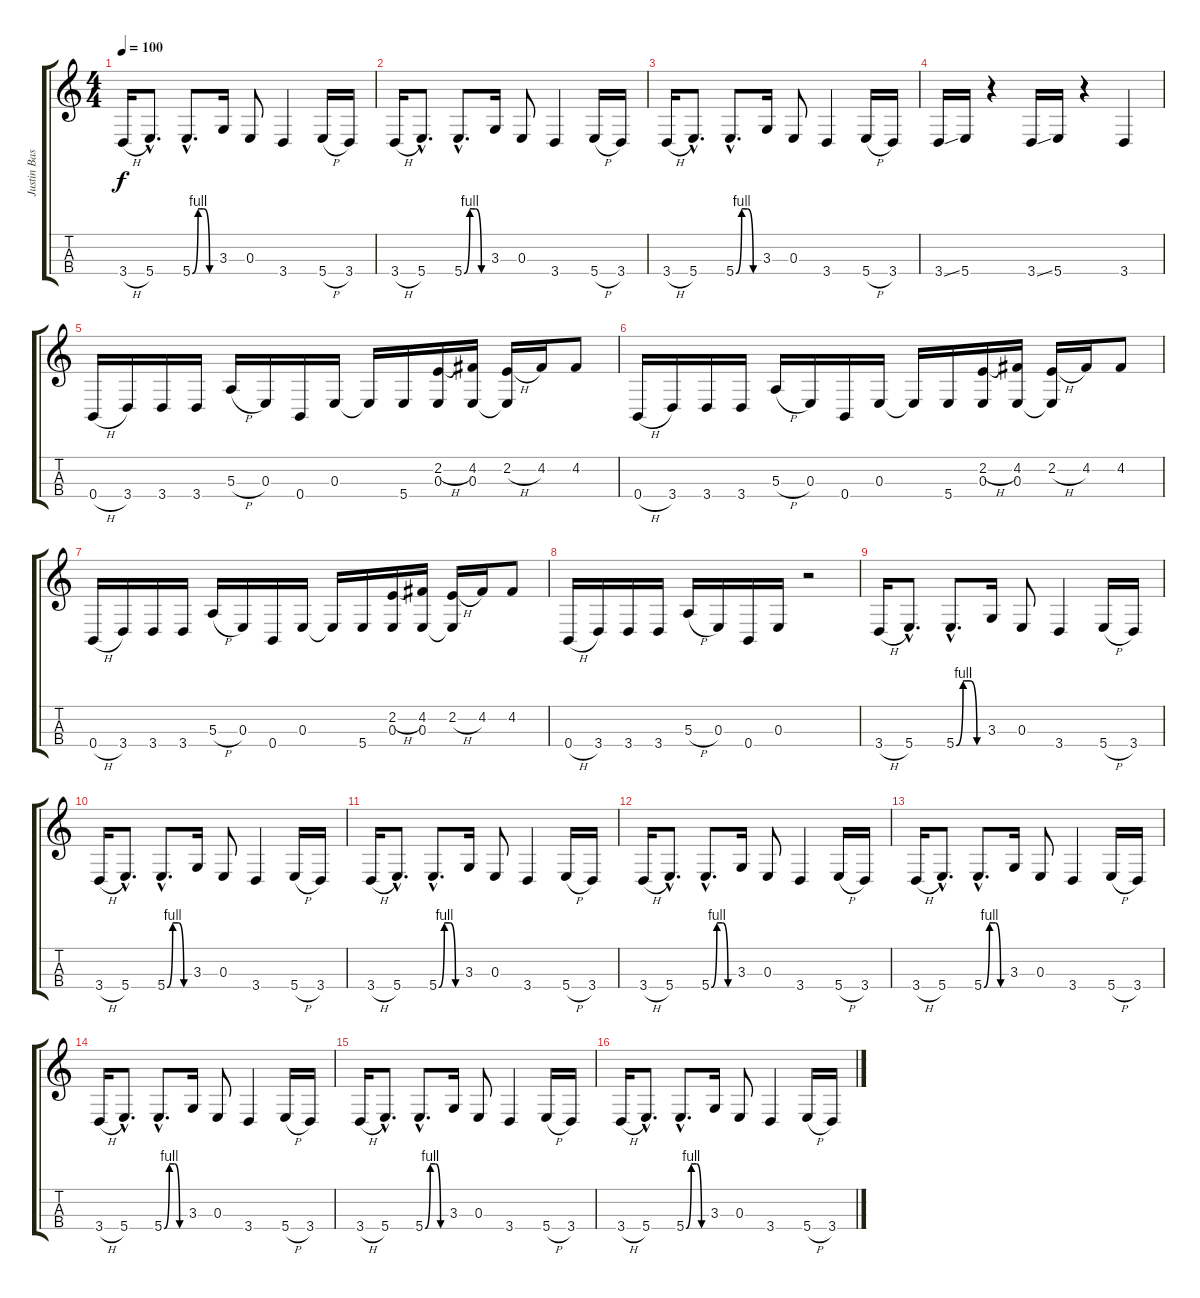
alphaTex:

\track ("Justin Bass" "Justin Bas") {instrument electricbassfinger}
\staff {score tabs}
\tuning (G3 D3 E2 B1) {hide}
\ts (4 4)
\tempo 100
\clef g2
\ks c
3.4{h}.16{dy f} 5.4{hac}.8{d} 5.4{be (custom 0 0 15 4 30 4 45 0 60 0) hac}.8{d} 3.3.16 0.3.8 3.4.4 5.4{h}.16 3.4.16 |
3.4{h}.16 5.4{hac}.8{d} 5.4{be (custom 0 0 15 4 30 4 45 0 60 0) hac}.8{d} 3.3.16 0.3.8 3.4.4 5.4{h}.16 3.4.16 |
3.4{h}.16 5.4{hac}.8{d} 5.4{be (custom 0 0 15 4 30 4 45 0 60 0) hac}.8{d} 3.3.16 0.3.8 3.4.4 5.4{h}.16 3.4.16 |
3.4{ss}.16 5.4.16 r.4 3.4{ss}.16 5.4.16 r.4 3.4.4 |
0.4{h}.16 3.4.16 3.4.16 3.4.16 5.3{h}.16 0.3.16 0.4.16 0.3.16 0.3{t}.16 5.4.16 (2.2{h} 0.3).16 (4.2 0.3).16 (2.2{h} 0.3{t}).16 4.2.16 4.2.8 |
0.4{h}.16 3.4.16 3.4.16 3.4.16 5.3{h}.16 0.3.16 0.4.16 0.3.16 0.3{t}.16 5.4.16 (2.2{h} 0.3).16 (4.2 0.3).16 (2.2{h} 0.3{t}).16 4.2.16 4.2.8 |
0.4{h}.16 3.4.16 3.4.16 3.4.16 5.3{h}.16 0.3.16 0.4.16 0.3.16 0.3{t}.16 5.4.16 (2.2{h} 0.3).16 (4.2 0.3).16 (2.2{h} 0.3{t}).16 4.2.16 4.2.8 |
0.4{h}.16 3.4.16 3.4.16 3.4.16 5.3{h}.16 0.3.16 0.4.16 0.3.16 r.2 |
3.4{h}.16 5.4{hac}.8{d} 5.4{be (custom 0 0 15 4 30 4 45 0 60 0) hac}.8{d} 3.3.16 0.3.8 3.4.4 5.4{h}.16 3.4.16 |
3.4{h}.16 5.4{hac}.8{d} 5.4{be (custom 0 0 15 4 30 4 45 0 60 0) hac}.8{d} 3.3.16 0.3.8 3.4.4 5.4{h}.16 3.4.16 |
3.4{h}.16 5.4{hac}.8{d} 5.4{be (custom 0 0 15 4 30 4 45 0 60 0) hac}.8{d} 3.3.16 0.3.8 3.4.4 5.4{h}.16 3.4.16 |
3.4{h}.16 5.4{hac}.8{d} 5.4{be (custom 0 0 15 4 30 4 45 0 60 0) hac}.8{d} 3.3.16 0.3.8 3.4.4 5.4{h}.16 3.4.16 |
3.4{h}.16 5.4{hac}.8{d} 5.4{be (custom 0 0 15 4 30 4 45 0 60 0) hac}.8{d} 3.3.16 0.3.8 3.4.4 5.4{h}.16 3.4.16 |
3.4{h}.16 5.4{hac}.8{d} 5.4{be (custom 0 0 15 4 30 4 45 0 60 0) hac}.8{d} 3.3.16 0.3.8 3.4.4 5.4{h}.16 3.4.16 |
3.4{h}.16 5.4{hac}.8{d} 5.4{be (custom 0 0 15 4 30 4 45 0 60 0) hac}.8{d} 3.3.16 0.3.8 3.4.4 5.4{h}.16 3.4.16 |
3.4{h}.16 5.4{hac}.8{d} 5.4{be (custom 0 0 15 4 30 4 45 0 60 0) hac}.8{d} 3.3.16 0.3.8 3.4.4 5.4{h}.16 3.4.16
